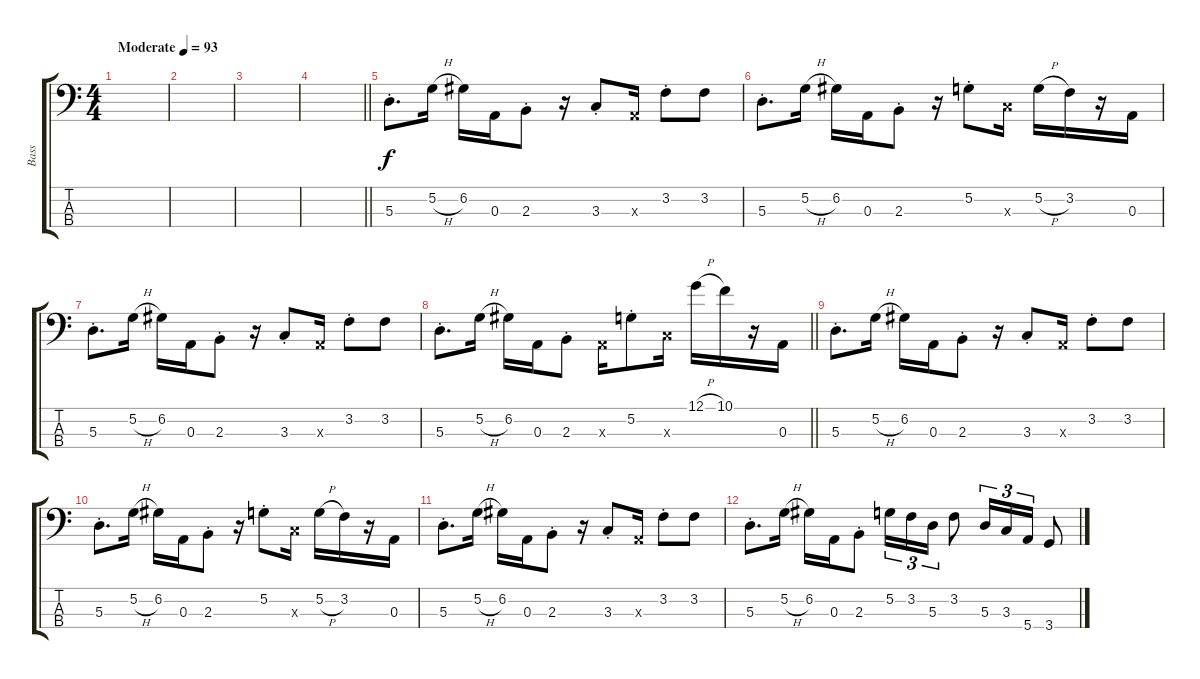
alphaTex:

\track ("Bass" "Bass") {instrument electricbassfinger}
\staff {score tabs}
\tuning (G2 D2 A1 E1) {hide}
\ts (4 4)
\tempo (93 "Moderate")
\clef f4
\ks c
|
|
|
\barLineRight lightlight
|
5.3{st}.8{d} 5.2{h}.16 6.2.16 0.3.16 2.3{st}.8 r.16 3.3{st}.8 0.3{x}.16 3.2{st}.8 3.2.8 |
5.3{st}.8{d} 5.2{h}.16 6.2.16 0.3.16 2.3{st}.8 r.16 5.2{st}.8 3.3{x}.16 5.2{h}.16 3.2.16 r.16 0.3.16 |
5.3{st}.8{d} 5.2{h}.16 6.2.16 0.3.16 2.3{st}.8 r.16 3.3{st}.8 0.3{x}.16 3.2{st}.8 3.2.8 |
\barLineRight lightlight
5.3{st}.8{d} 5.2{h}.16 6.2.16 0.3.16 2.3{st}.8 0.3{x}.16 5.2{st}.8 3.3{x}.16 12.1{h}.16 10.1.16 r.16 0.3.16 |
5.3{st}.8{d} 5.2{h}.16 6.2.16 0.3.16 2.3{st}.8 r.16 3.3{st}.8 0.3{x}.16 3.2{st}.8 3.2.8 |
5.3{st}.8{d} 5.2{h}.16 6.2.16 0.3.16 2.3{st}.8 r.16 5.2{st}.8 3.3{x}.16 5.2{h}.16 3.2.16 r.16 0.3.16 |
5.3{st}.8{d} 5.2{h}.16 6.2.16 0.3.16 2.3{st}.8 r.16 3.3{st}.8 0.3{x}.16 3.2{st}.8 3.2.8 |
5.3{st}.8{d} 5.2{h}.16 6.2.16 0.3.16 2.3{st}.8 5.2.16{tu (3 2)} 3.2.16{tu (3 2)} 5.3.16{tu (3 2)} 3.2.8 5.3.16{tu (3 2)} 3.3.16{tu (3 2)} 5.4.16{tu (3 2)} 3.4.8
